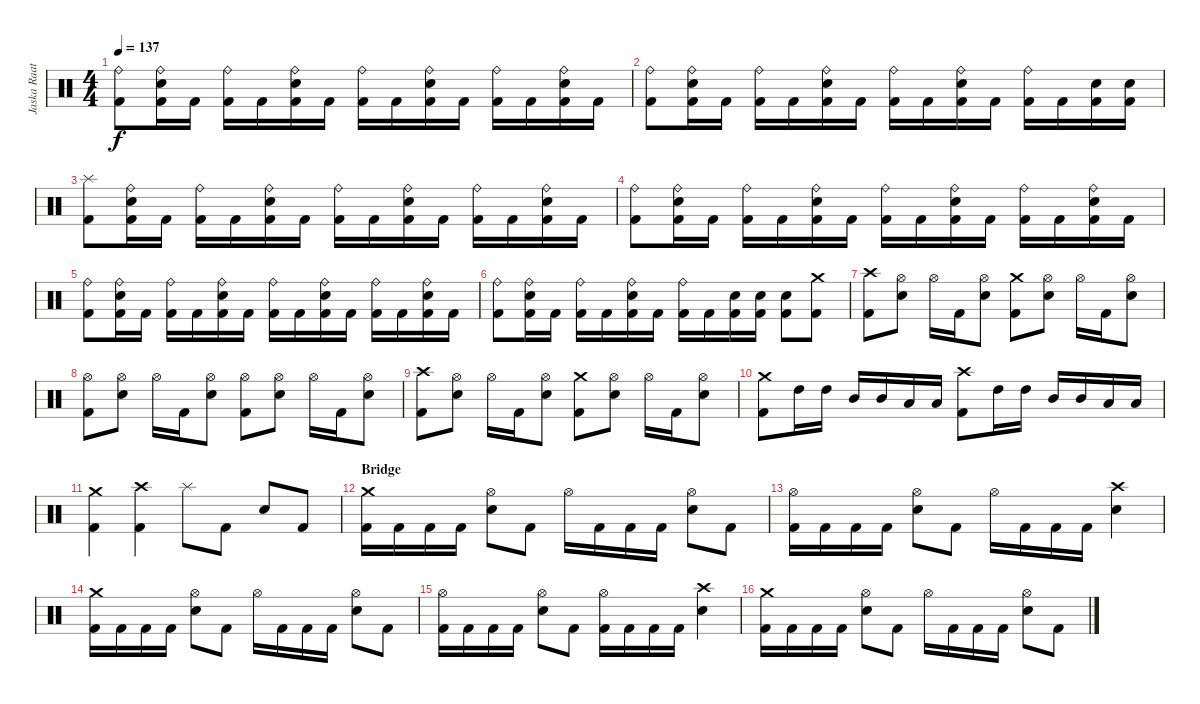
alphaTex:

\track ("Jaska Raatikainen" "Jaska Raat") {instrument percussion}
\staff {score}
\articulation defaults
\ts (4 4)
\tempo 137
\clef neutral
\ks c
("Ride (bell)" "Kick (hit) 2").8{dy f} ("Ride (bell)" "Electric Snare (hit)" "Kick (hit) 2").16 "Kick (hit) 2".16 ("Ride (bell)" "Kick (hit) 2").16 "Kick (hit) 2".16 ("Ride (bell)" "Electric Snare (hit)" "Kick (hit) 2").16 "Kick (hit) 2".16 ("Ride (bell)" "Kick (hit) 2").16 "Kick (hit) 2".16 ("Ride (bell)" "Electric Snare (hit)" "Kick (hit) 2").16 "Kick (hit) 2".16 ("Ride (bell)" "Kick (hit) 2").16 "Kick (hit) 2".16 ("Ride (bell)" "Electric Snare (hit)" "Kick (hit) 2").16 "Kick (hit) 2".16 |
("Ride (bell)" "Kick (hit) 2").8 ("Ride (bell)" "Electric Snare (hit)" "Kick (hit) 2").16 "Kick (hit) 2".16 ("Ride (bell)" "Kick (hit) 2").16 "Kick (hit) 2".16 ("Ride (bell)" "Electric Snare (hit)" "Kick (hit) 2").16 "Kick (hit) 2".16 ("Ride (bell)" "Kick (hit) 2").16 "Kick (hit) 2".16 ("Ride (bell)" "Electric Snare (hit)" "Kick (hit) 2").16 "Kick (hit) 2".16 ("Ride (bell)" "Kick (hit) 2").16 "Kick (hit) 2".16 ("Electric Snare (hit)" "Kick (hit) 2").16 ("Electric Snare (hit)" "Kick (hit) 2").16 |
("Splash (hit)" "Kick (hit) 2").8 ("Ride (bell)" "Electric Snare (hit)" "Kick (hit) 2").16 "Kick (hit) 2".16 ("Ride (bell)" "Kick (hit) 2").16 "Kick (hit) 2".16 ("Ride (bell)" "Electric Snare (hit)" "Kick (hit) 2").16 "Kick (hit) 2".16 ("Ride (bell)" "Kick (hit) 2").16 "Kick (hit) 2".16 ("Ride (bell)" "Electric Snare (hit)" "Kick (hit) 2").16 "Kick (hit) 2".16 ("Ride (bell)" "Kick (hit) 2").16 "Kick (hit) 2".16 ("Ride (bell)" "Electric Snare (hit)" "Kick (hit) 2").16 "Kick (hit) 2".16 |
("Ride (bell)" "Kick (hit) 2").8 ("Ride (bell)" "Electric Snare (hit)" "Kick (hit) 2").16 "Kick (hit) 2".16 ("Ride (bell)" "Kick (hit) 2").16 "Kick (hit) 2".16 ("Ride (bell)" "Electric Snare (hit)" "Kick (hit) 2").16 "Kick (hit) 2".16 ("Ride (bell)" "Kick (hit) 2").16 "Kick (hit) 2".16 ("Ride (bell)" "Electric Snare (hit)" "Kick (hit) 2").16 "Kick (hit) 2".16 ("Ride (bell)" "Kick (hit) 2").16 "Kick (hit) 2".16 ("Ride (bell)" "Electric Snare (hit)" "Kick (hit) 2").16 "Kick (hit) 2".16 |
("Ride (bell)" "Kick (hit) 2").8 ("Ride (bell)" "Electric Snare (hit)" "Kick (hit) 2").16 "Kick (hit) 2".16 ("Ride (bell)" "Kick (hit) 2").16 "Kick (hit) 2".16 ("Ride (bell)" "Electric Snare (hit)" "Kick (hit) 2").16 "Kick (hit) 2".16 ("Ride (bell)" "Kick (hit) 2").16 "Kick (hit) 2".16 ("Ride (bell)" "Electric Snare (hit)" "Kick (hit) 2").16 "Kick (hit) 2".16 ("Ride (bell)" "Kick (hit) 2").16 "Kick (hit) 2".16 ("Ride (bell)" "Electric Snare (hit)" "Kick (hit) 2").16 "Kick (hit) 2".16 |
("Ride (bell)" "Kick (hit) 2").8 ("Ride (bell)" "Electric Snare (hit)" "Kick (hit) 2").16 "Kick (hit) 2".16 ("Ride (bell)" "Kick (hit) 2").16 "Kick (hit) 2".16 ("Ride (bell)" "Electric Snare (hit)" "Kick (hit) 2").16 "Kick (hit) 2".16 ("Ride (bell)" "Kick (hit) 2").16 "Kick (hit) 2".16 ("Electric Snare (hit)" "Kick (hit) 2").16 ("Electric Snare (hit)" "Kick (hit) 2").16 ("Electric Snare (hit)" "Kick (hit) 2").8 ("Crash medium (hit)" "Kick (hit) 2").8 |
("Crash high (hit)" "Kick (hit) 2").8 ("Hi-Hat (open)" "Electric Snare (hit)").8 "Hi-Hat (open)".16 "Kick (hit) 2".16 ("Hi-Hat (open)" "Electric Snare (hit)").8 ("Crash medium (hit)" "Kick (hit) 2").8 ("Hi-Hat (open)" "Electric Snare (hit)").8 "Hi-Hat (open)".16 "Kick (hit) 2".16 ("Hi-Hat (open)" "Electric Snare (hit)").8 |
("Hi-Hat (open)" "Kick (hit) 2").8 ("Hi-Hat (open)" "Electric Snare (hit)").8 "Hi-Hat (open)".16 "Kick (hit) 2".16 ("Hi-Hat (open)" "Electric Snare (hit)").8 ("Hi-Hat (open)" "Kick (hit) 2").8 ("Hi-Hat (open)" "Electric Snare (hit)").8 "Hi-Hat (open)".16 "Kick (hit) 2".16 ("Hi-Hat (open)" "Electric Snare (hit)").8 |
("Crash high (hit)" "Kick (hit) 2").8 ("Hi-Hat (open)" "Electric Snare (hit)").8 "Hi-Hat (open)".16 "Kick (hit) 2".16 ("Hi-Hat (open)" "Electric Snare (hit)").8 ("Crash medium (hit)" "Kick (hit) 2").8 ("Hi-Hat (open)" "Electric Snare (hit)").8 "Hi-Hat (open)".16 "Kick (hit) 2".16 ("Hi-Hat (open)" "Electric Snare (hit)").8 |
("Crash medium (hit)" "Kick (hit) 2").8 "High Tom (hit)".16 "High Tom (hit)".16 "Mid Tom (hit)".16 "Mid Tom (hit)".16 "Low Tom (hit)".16 "Low Tom (hit)".16 ("Crash high (hit)" "Kick (hit) 2").8 "High Tom (hit)".16 "High Tom (hit)".16 "Mid Tom (hit)".16 "Mid Tom (hit)".16 "Low Tom (hit)".16 "Low Tom (hit)".16 |
("Crash medium (hit)" "Kick (hit) 2").4 ("Crash high (hit)" "Kick (hit) 2").4 "Splash (hit)".8 "Kick (hit) 2".8 "Electric Snare (hit)".8 "Kick (hit) 2".8 |
\section ("" "Bridge")
("Crash medium (hit)" "Kick (hit) 2").16 "Kick (hit) 2".16 "Kick (hit) 2".16 "Kick (hit) 2".16 ("Hi-Hat (open)" "Electric Snare (hit)").8 "Kick (hit) 2".8 "Hi-Hat (open)".16 "Kick (hit) 2".16 "Kick (hit) 2".16 "Kick (hit) 2".16 ("Hi-Hat (open)" "Electric Snare (hit)").8 "Kick (hit) 2".8 |
("Hi-Hat (open)" "Kick (hit) 2").16 "Kick (hit) 2".16 "Kick (hit) 2".16 "Kick (hit) 2".16 ("Hi-Hat (open)" "Electric Snare (hit)").8 "Kick (hit) 2".8 "Hi-Hat (open)".16 "Kick (hit) 2".16 "Kick (hit) 2".16 "Kick (hit) 2".16 ("Crash high (hit)" "Electric Snare (hit)").4 |
("Crash medium (hit)" "Kick (hit) 2").16 "Kick (hit) 2".16 "Kick (hit) 2".16 "Kick (hit) 2".16 ("Hi-Hat (open)" "Electric Snare (hit)").8 "Kick (hit) 2".8 "Hi-Hat (open)".16 "Kick (hit) 2".16 "Kick (hit) 2".16 "Kick (hit) 2".16 ("Hi-Hat (open)" "Electric Snare (hit)").8 "Kick (hit) 2".8 |
("Hi-Hat (open)" "Kick (hit) 2").16 "Kick (hit) 2".16 "Kick (hit) 2".16 "Kick (hit) 2".16 ("Hi-Hat (open)" "Electric Snare (hit)").8 "Kick (hit) 2".8 ("Hi-Hat (open)" "Kick (hit) 2").16 "Kick (hit) 2".16 "Kick (hit) 2".16 "Kick (hit) 2".16 ("Crash high (hit)" "Electric Snare (hit)").4 |
("Crash medium (hit)" "Kick (hit) 2").16 "Kick (hit) 2".16 "Kick (hit) 2".16 "Kick (hit) 2".16 ("Hi-Hat (open)" "Electric Snare (hit)").8 "Kick (hit) 2".8 "Hi-Hat (open)".16 "Kick (hit) 2".16 "Kick (hit) 2".16 "Kick (hit) 2".16 ("Hi-Hat (open)" "Electric Snare (hit)").8 "Kick (hit) 2".8
